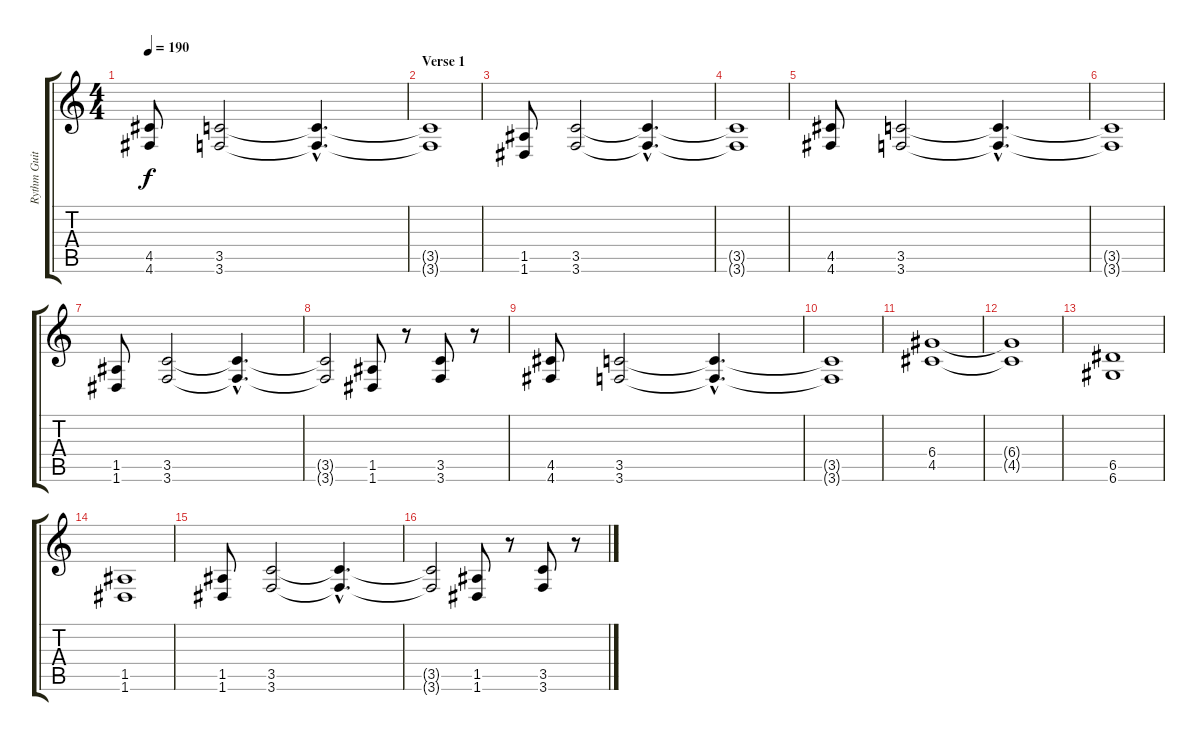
\track ("Rythm Guitar" "Rythm Guit") {instrument distortionguitar}
\staff {score tabs}
\tuning (E4 B3 G3 D3 A2 D2) {hide}
\ts (4 4)
\tempo 190
\clef g2
\ks c
(4.5 4.6).8{dy f} (3.5 3.6).2 (3.5{hac t} 3.6{hac t}).4{d} |
\section ("" "Verse 1")
(3.5{t} 3.6{t}).1 |
(1.5 1.6).8 (3.5 3.6).2 (3.5{hac t} 3.6{hac t}).4{d} |
(3.5{t} 3.6{t}).1 |
(4.5 4.6).8 (3.5 3.6).2 (3.5{hac t} 3.6{hac t}).4{d} |
(3.5{t} 3.6{t}).1 |
(1.5 1.6).8 (3.5 3.6).2 (3.5{hac t} 3.6{hac t}).4{d} |
(3.5{t} 3.6{t}).2 (1.5 1.6).8 r.8 (3.5 3.6).8 r.8 |
(4.5 4.6).8 (3.5 3.6).2 (3.5{hac t} 3.6{hac t}).4{d} |
(3.5{t} 3.6{t}).1 |
(6.4 4.5).1 |
(6.4{t} 4.5{t}).1 |
(6.5 6.6).1 |
(1.5 1.6).1 |
(1.5 1.6).8 (3.5 3.6).2 (3.5{hac t} 3.6{hac t}).4{d} |
(3.5{t} 3.6{t}).2 (1.5 1.6).8 r.8 (3.5 3.6).8 r.8
